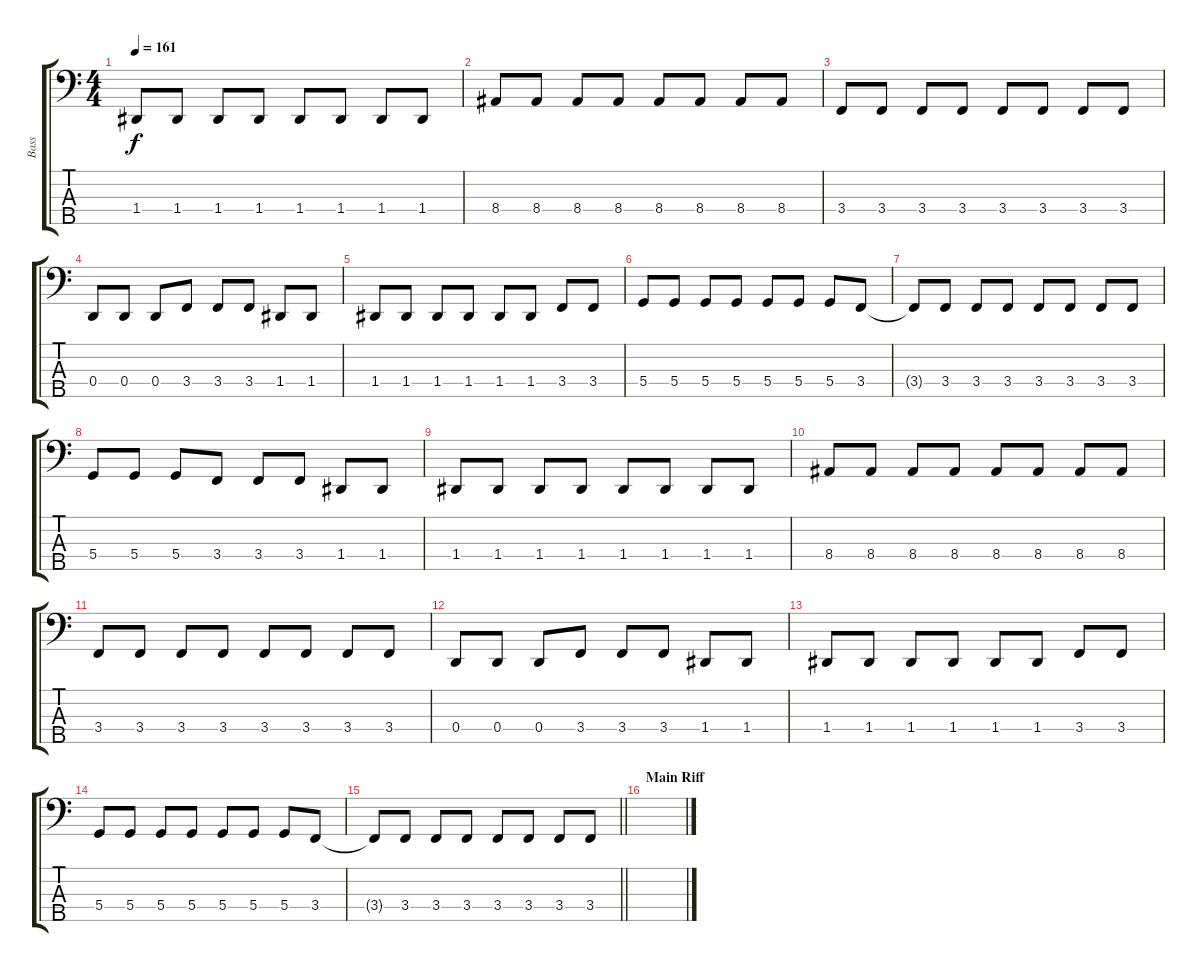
\track ("Bass" "Bass") {instrument electricbassfinger}
\staff {score tabs}
\tuning (F2 C2 G1 D1 A0) {hide}
\ts (4 4)
\tempo 161
\clef f4
\ks c
1.4.8{dy f} 1.4.8 1.4.8 1.4.8 1.4.8 1.4.8 1.4.8 1.4.8 |
8.4.8 8.4.8 8.4.8 8.4.8 8.4.8 8.4.8 8.4.8 8.4.8 |
3.4.8 3.4.8 3.4.8 3.4.8 3.4.8 3.4.8 3.4.8 3.4.8 |
0.4.8 0.4.8 0.4.8 3.4.8 3.4.8 3.4.8 1.4.8 1.4.8 |
1.4.8 1.4.8 1.4.8 1.4.8 1.4.8 1.4.8 3.4.8 3.4.8 |
5.4.8 5.4.8 5.4.8 5.4.8 5.4.8 5.4.8 5.4.8 3.4.8 |
3.4{t}.8 3.4.8 3.4.8 3.4.8 3.4.8 3.4.8 3.4.8 3.4.8 |
5.4.8 5.4.8 5.4.8 3.4.8 3.4.8 3.4.8 1.4.8 1.4.8 |
1.4.8 1.4.8 1.4.8 1.4.8 1.4.8 1.4.8 1.4.8 1.4.8 |
8.4.8 8.4.8 8.4.8 8.4.8 8.4.8 8.4.8 8.4.8 8.4.8 |
3.4.8 3.4.8 3.4.8 3.4.8 3.4.8 3.4.8 3.4.8 3.4.8 |
0.4.8 0.4.8 0.4.8 3.4.8 3.4.8 3.4.8 1.4.8 1.4.8 |
1.4.8 1.4.8 1.4.8 1.4.8 1.4.8 1.4.8 3.4.8 3.4.8 |
5.4.8 5.4.8 5.4.8 5.4.8 5.4.8 5.4.8 5.4.8 3.4.8 |
\barLineRight lightlight
3.4{t}.8 3.4.8 3.4.8 3.4.8 3.4.8 3.4.8 3.4.8 3.4.8 |
\section ("" "Main Riff")
